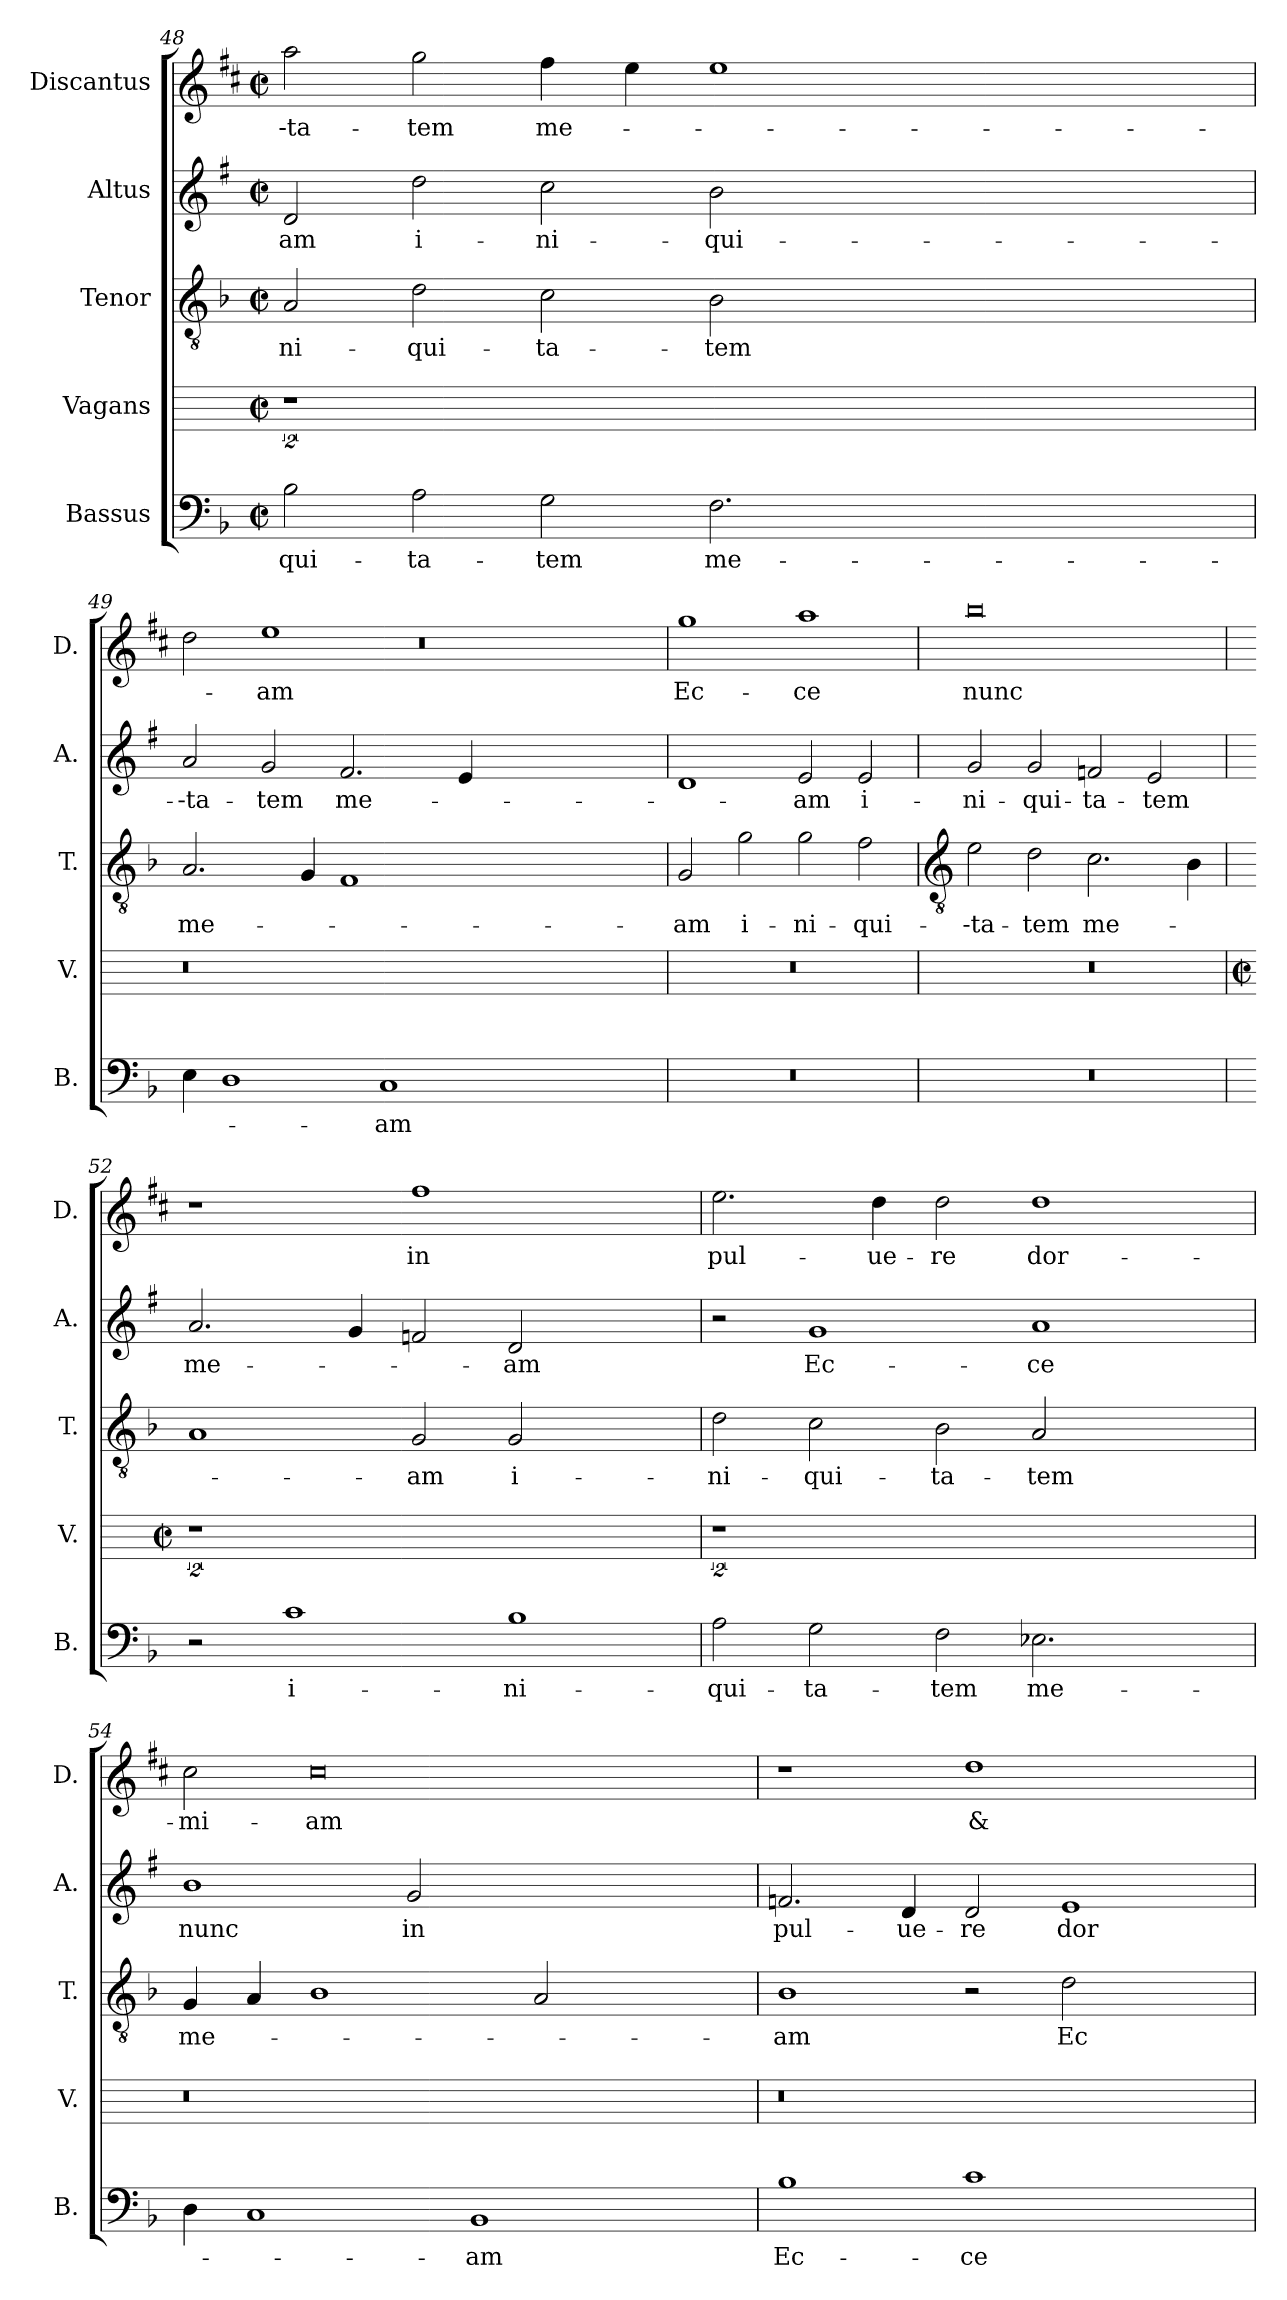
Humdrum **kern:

**kern	**text	**kern	**kern	**text	**kern	**text	**kern	**text
*part5	*part5	*part4	*part3	*part3	*part2	*part2	*part1	*part1
*staff5	*staff5	*staff4	*staff3	*staff3	*staff2	*staff2	*staff1	*staff1
*I"Bassus	*	*I"Vagans	*I"Tenor	*	*I"Altus	*	*I"Discantus	*
*I'B.	*	*I'V.	*I'T.	*	*I'A.	*	*I'D.	*
!!LO:LB:g=z
*clefF4	*	*	*clefGv2	*	*clefG2	*	*clefG2	*
*	*	*	*	*	*ITrd1c2	*	*ITrd5c9	*
*k[b-]	*	*	*k[b-]	*	*k[b-]	*	*k[b-]	*
*F:	*	*	*F:	*	*F:	*	*F:	*
*M4/2	*	*M4/2	*M4/2	*	*M4/2	*	*M4/2	*
*met(c|)	*	*met(c|)	*met(c|)	*	*met(c|)	*	*met(c|)	*
=48	=48	=48	=48	=48	=48	=48	=48	=48
!	!LO:LY:b	!	!	!LO:LY:b	!	!LO:LY:b	!	!LO:LY:b
2B-	-qui-	2%7r	2A	-ni-	2c	-am	2cc	--ta-
!	!LO:LY:b	!	!	!LO:LY:b	!	!LO:LY:b	!	!LO:LY:b
2A	-ta-	.	2d	-qui-	2cc	i-	2b-	-tem
!	!LO:LY:b	!	!	!LO:LY:b	!	!LO:LY:b	!	!LO:LY:b
2G	-tem	.	2c	-ta-	2b-	-ni-	4a	me-
.	.	.	.	.	.	.	4g	.
!	!LO:LY:b	!	!	!LO:LY:b	!	!LO:LY:b	!	!
2.F	me-	.	2B-	-tem	2a	-qui-	1g	.
.	.	.	1.ryy	.	1.ryy	.	.	.
1ryy	.	.	.	.	.	.	.	.
.	.	.	.	.	.	.	1ryy	.
4ryy	.	.	.	.	.	.	.	.
!!LO:LB:g=z
=49	=49	=49	=49	=49	=49	=49	=49	=49
!	!	!	!	!LO:LY:b	!	!LO:LY:b	!	!
4E	.	0r	2.A	me-	2g	--ta-	2f	.
1D	.	.	.	.	.	.	.	.
!	!	!	!	!	!	!LO:LY:b	!	!LO:LY:b
.	.	.	.	.	2f	-tem	1g	-am
.	.	.	4G	.	.	.	.	.
!	!	!	!	!	!	!LO:LY:b	!	!
.	.	.	1F	.	2.e	me-	.	.
!	!LO:LY:b	!	!	!	!	!	!	!
1C	-am	.	.	.	.	.	.	.
.	.	.	.	.	.	.	0r	.
.	.	.	.	.	4d	.	.	.
.	.	1.ryy	1.ryy	.	1.ryy	.	.	.
1ryy	.	.	.	.	.	.	.	.
4ryy	.	.	.	.	.	.	.	.
=50	=50	=50	=50	=50	=50	=50	=50	=50
!	!	!	!	!LO:LY:b	!	!	!	!LO:LY:b
0r	.	0r	2G	-am	1c	.	1b-	Ec-
!	!	!	!	!LO:LY:b	!	!	!	!
.	.	.	2g	i-	.	.	.	.
!	!	!	!	!LO:LY:b	!	!LO:LY:b	!	!LO:LY:b
.	.	.	2g	-ni-	2d	-am	1cc	-ce
!	!	!	!	!LO:LY:b	!	!LO:LY:b	!	!
.	.	.	2f	-qui-	2d	i-	.	.
!!LO:LB:g=z
=51	=51	=51	=51	=51	=51	=51	=51	=51
*	*	*	*clefGv2	*	*	*	*	*
!	!	!	!	!LO:LY:b	!	!LO:LY:b	!	!LO:LY:b
0r	.	0r	2e	--ta-	2f	-ni-	0dd	nunc
!	!	!	!	!LO:LY:b	!	!LO:LY:b	!	!
.	.	.	2d	-tem	2f	-qui-	.	.
!	!	!	!	!LO:LY:b	!	!LO:LY:b	!	!
.	.	.	2.c	me-	2e-X	-ta-	.	.
!	!	!	!	!	!	!LO:LY:b	!	!
.	.	.	.	.	2d	-tem	.	.
.	.	.	4B-	.	.	.	.	.
!!LO:LB:g=z
=52	=52	=52	=52	=52	=52	=52	=52	=52
*	*	*M4/2	*	*	*	*	*	*
*	*	*met(c|)	*	*	*	*	*	*
!	!	!	!	!	!	!LO:LY:b	!	!
2r	.	2%5r	1A	.	2.g	me-	1r	.
!	!LO:LY:b	!	!	!	!	!	!	!
1c	i-	.	.	.	.	.	.	.
.	.	.	.	.	4f	.	.	.
!	!	!	!	!LO:LY:b	!	!	!	!LO:LY:b
.	.	.	2G	-am	2e-X	.	1a	in
!	!LO:LY:b	!	!	!LO:LY:b	!	!LO:LY:b	!	!
1B-	-ni-	.	2G	i-	2c	-am	.	.
.	.	.	2ryy	.	2ryy	.	2ryy	.
!!LO:LB:g=z
=53	=53	=53	=53	=53	=53	=53	=53	=53
!	!LO:LY:b	!	!	!LO:LY:b	!	!	!	!LO:LY:b
2A	-qui-	2%5r	2d	-ni-	2r	.	2.g	pul-
!	!LO:LY:b	!	!	!LO:LY:b	!	!LO:LY:b	!	!
2G	-ta-	.	2c	-qui-	1f	Ec-	.	.
!	!	!	!	!	!	!	!	!LO:LY:b
.	.	.	.	.	.	.	4f	-ue-
!	!LO:LY:b	!	!	!LO:LY:b	!	!	!	!LO:LY:b
2F	-tem	.	2B-	-ta-	.	.	2f	-re
!	!LO:LY:b	!	!	!LO:LY:b	!	!LO:LY:b	!	!LO:LY:b
2.E-X	me-	.	2A	-tem	1g	-ce	1f	dor-
.	.	.	2ryy	.	.	.	.	.
4ryy	.	.	.	.	.	.	.	.
=54	=54	=54	=54	=54	=54	=54	=54	=54
!	!	!	!	!LO:LY:b	!	!LO:LY:b	!	!LO:LY:b
4D	.	0r	4G	me-	1a	nunc	2e	-mi-
1C	.	.	4A	.	.	.	.	.
!	!	!	!	!	!	!	!	!LO:LY:b
.	.	.	1B-	.	.	.	0e	-am
!	!	!	!	!	!	!LO:LY:b	!	!
.	.	.	.	.	2f	in	.	.
!	!LO:LY:b	!	!	!	!	!	!	!
1BB-	-am	.	.	.	.	.	.	.
.	.	.	2A	.	1ryy	.	.	.
.	.	2ryy	2ryy	.	.	.	.	.
4ryy	.	.	.	.	.	.	.	.
!!LO:LB:g=z
=55	=55	=55	=55	=55	=55	=55	=55	=55
!	!LO:LY:b	!	!	!LO:LY:b	!	!LO:LY:b	!	!
1B-	Ec-	0r	1B-	-am	2.e-X	pul-	1r	.
!	!	!	!	!	!	!LO:LY:b	!	!
.	.	.	.	.	4c	-ue-	.	.
!	!LO:LY:b	!	!	!	!	!LO:LY:b	!	!LO:LY:b
1c	-ce	.	2r	.	2c	-re	1f	&
!	!	!	!	!LO:LY:b	!	!LO:LY:b	!	!
.	.	.	2d	Ec-	1d	dor-	.	.
2ryy	.	2ryy	2ryy	.	.	.	2ryy	.
=	=	=	=	=	=	=	=	=
*-	*-	*-	*-	*-	*-	*-	*-	*-
